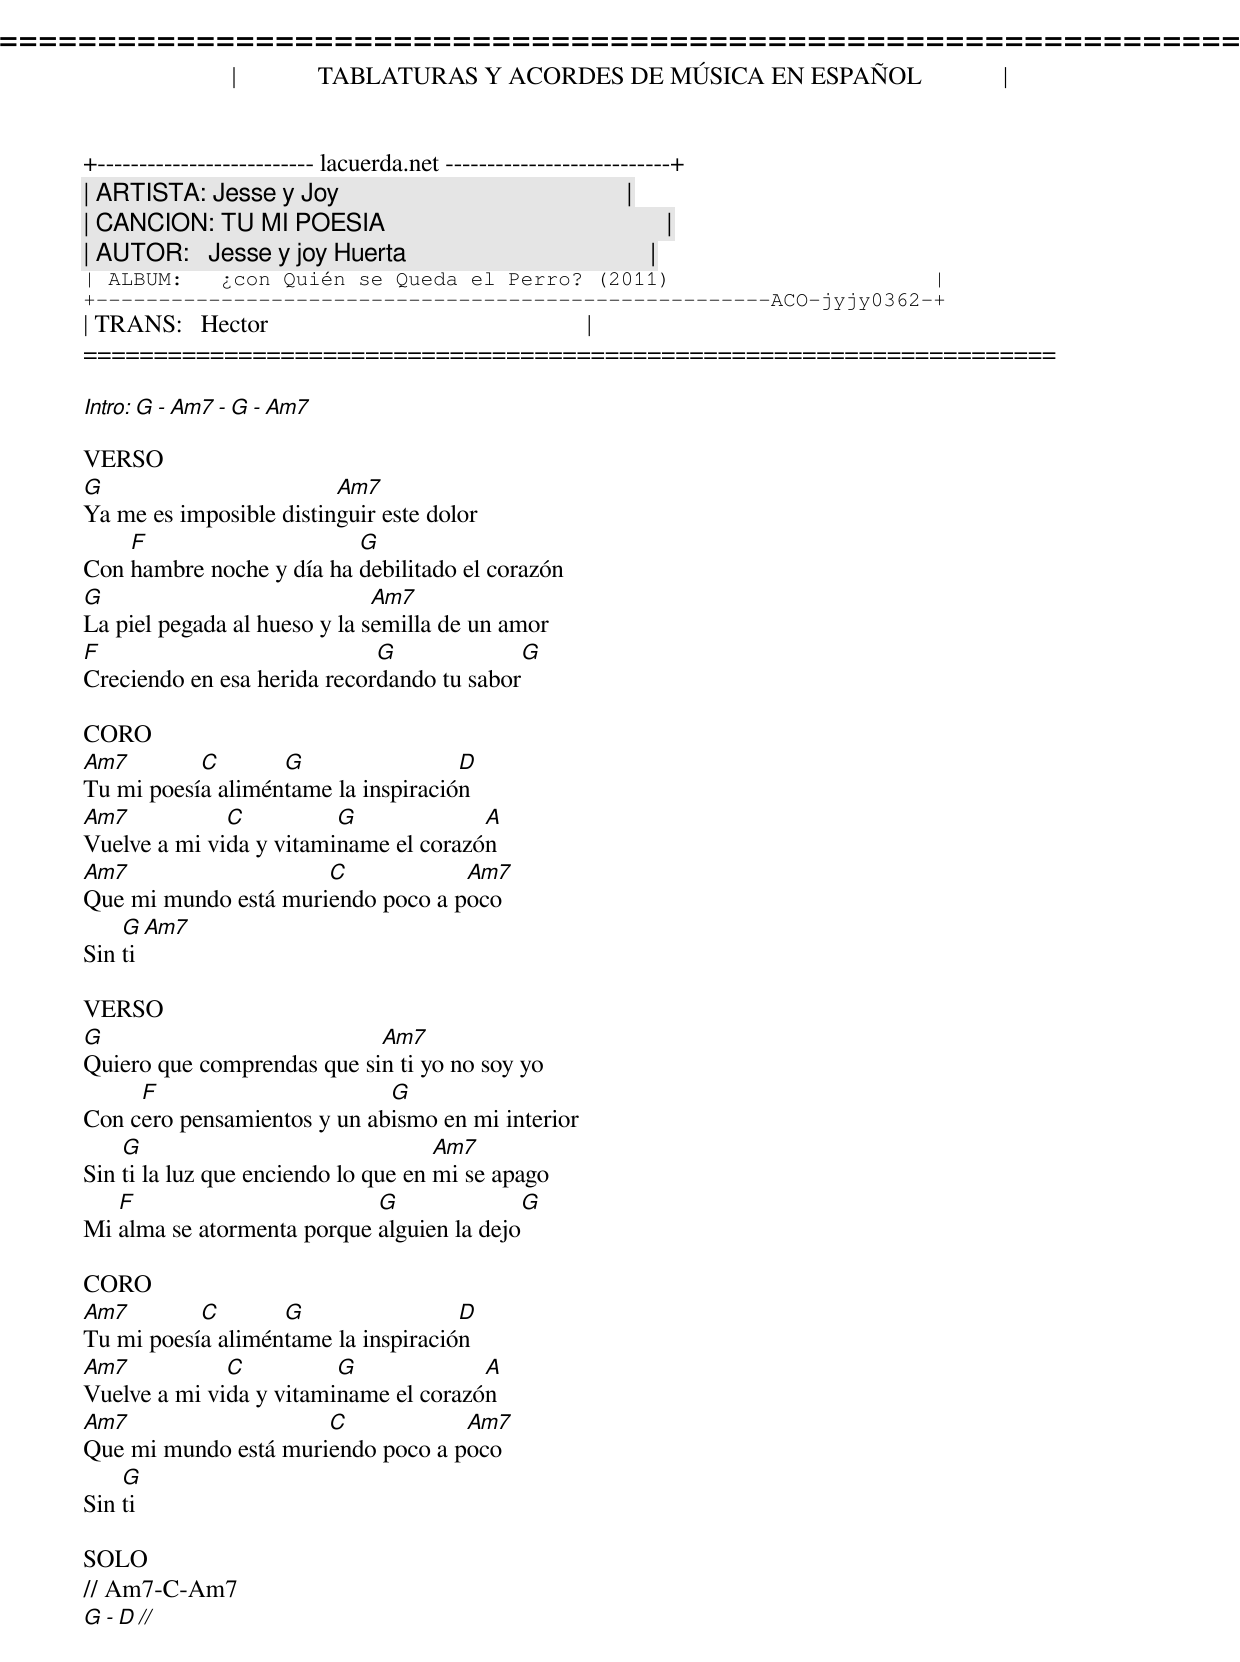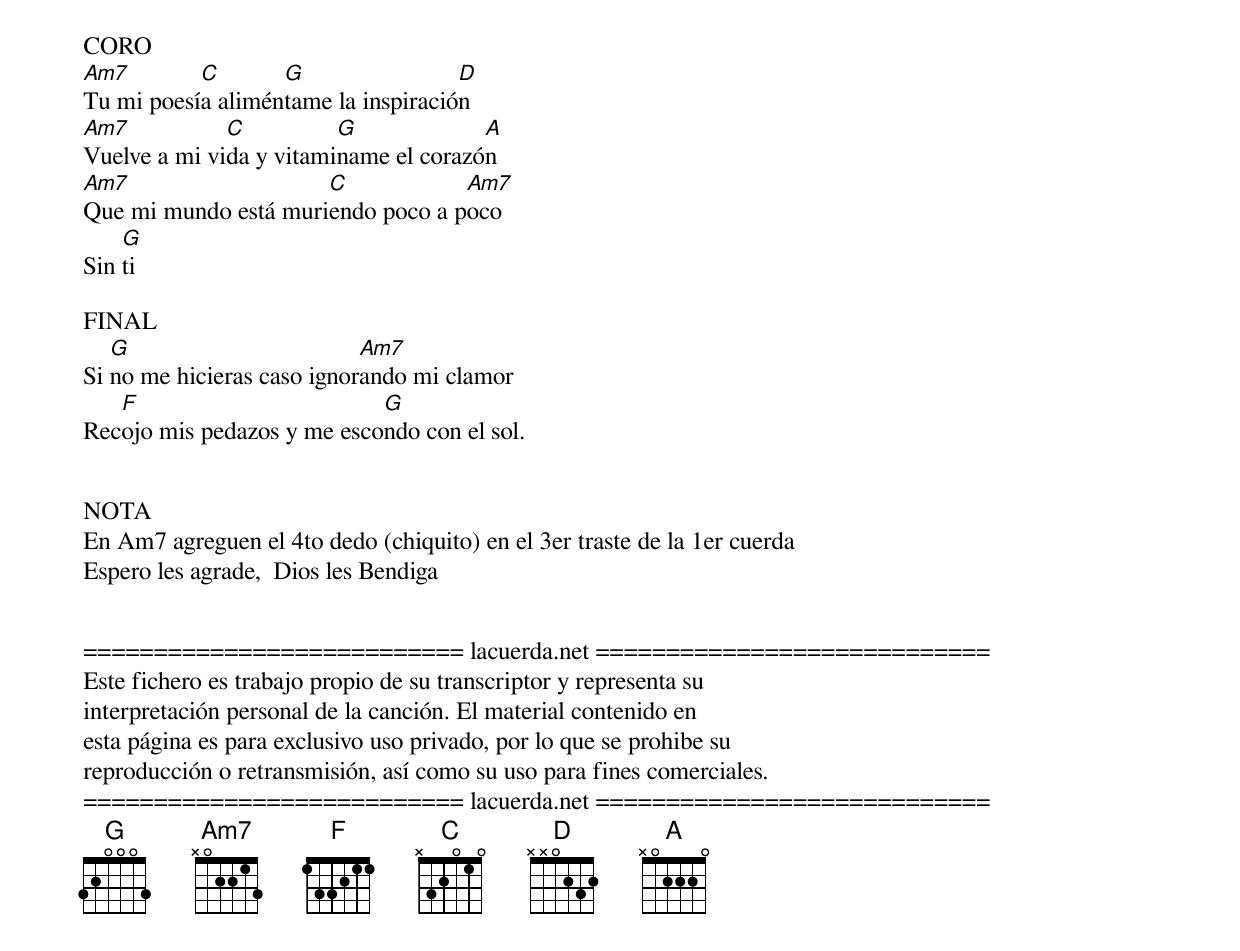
=====================================================================
|             TABLATURAS Y ACORDES DE MÚSICA EN ESPAÑOL             |
+-------------------------- lacuerda.net ---------------------------+
| ARTISTA: Jesse y Joy                                              |
| CANCION: TU MI POESIA                                             |
| AUTOR:   Jesse y joy Huerta                                       |
| ALBUM:   ¿con Quién se Queda el Perro? (2011)                     |
+------------------------------------------------------ACO-jyjy0362-+
| TRANS:   Hector                                                   |
=====================================================================

Intro: G - Am7 - G - Am7

VERSO
G                        Am7
Ya me es imposible distinguir este dolor
    F                     G
Con hambre noche y día ha debilitado el corazón
G                             Am7
La piel pegada al hueso y la semilla de un amor
F                            G               G
Creciendo en esa herida recordando tu sabor

CORO
Am7        C       G                 D
Tu mi poesía aliméntame la inspiración
Am7           C          G             A
Vuelve a mi vida y vitaminame el corazón
Am7                   C            Am7
Que mi mundo está muriendo poco a poco
    G        Am7
Sin ti

VERSO
G                           Am7
Quiero que comprendas que sin ti yo no soy yo
     F                       G
Con cero pensamientos y un abismo en mi interior
    G                                Am7
Sin ti la luz que enciendo lo que en mi se apago
   F                        G               G
Mi alma se atormenta porque alguien la dejo

CORO
Am7        C       G                 D
Tu mi poesía aliméntame la inspiración
Am7           C          G             A
Vuelve a mi vida y vitaminame el corazón
Am7                   C            Am7
Que mi mundo está muriendo poco a poco
    G
Sin ti

SOLO
// Am7-C-Am7
     G - D //

CORO
Am7        C       G                 D
Tu mi poesía aliméntame la inspiración
Am7           C          G             A
Vuelve a mi vida y vitaminame el corazón
Am7                   C            Am7
Que mi mundo está muriendo poco a poco
    G
Sin ti

FINAL
   G                        Am7
Si no me hicieras caso ignorando mi clamor
   F                        G
Recojo mis pedazos y me escondo con el sol.


NOTA
En Am7 agreguen el 4to dedo (chiquito) en el 3er traste de la 1er cuerda
Espero les agrade,  Dios les Bendiga


=========================== lacuerda.net ============================
Este fichero es trabajo propio de su transcriptor y representa su
interpretación personal de la canción. El material contenido en
esta página es para exclusivo uso privado, por lo que se prohibe su
reproducción o retransmisión, así como su uso para fines comerciales.
=========================== lacuerda.net ============================
